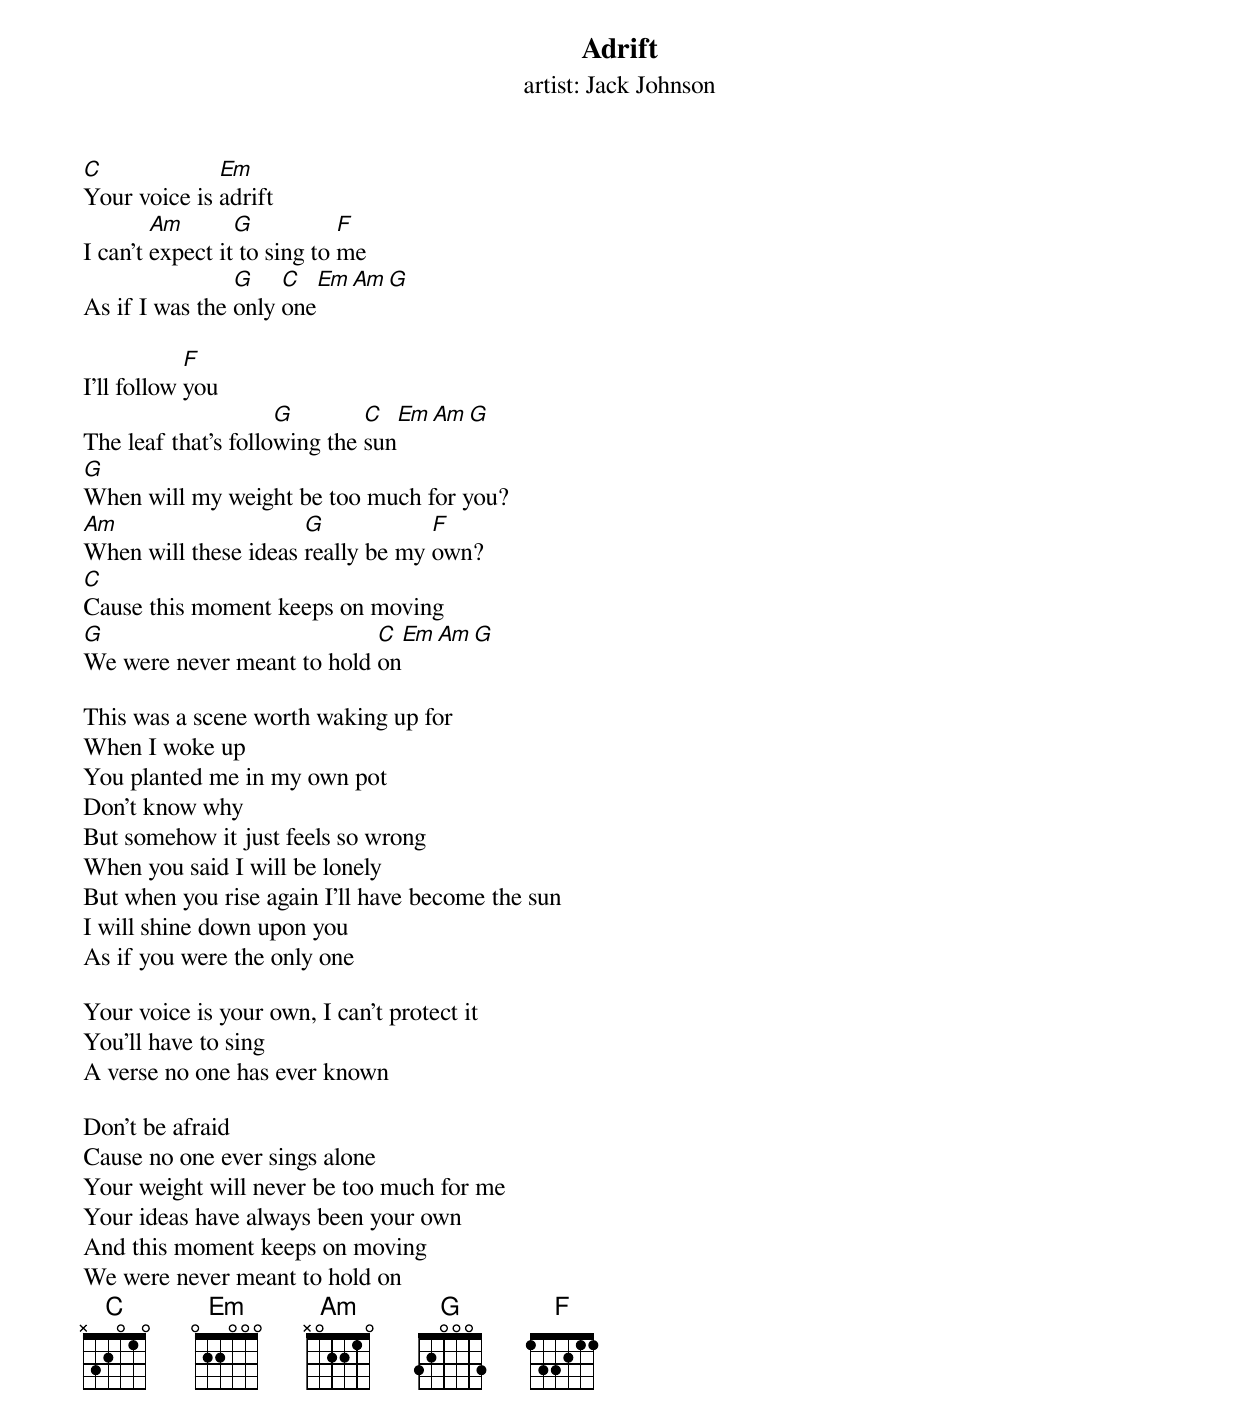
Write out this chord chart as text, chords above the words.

Adrift
artist: Jack Johnson


C             Em
Your voice is adrift
        Am       G           F
I can't expect it to sing to me
                G    C    Em  Am  G
As if I was the only one

            F
I'll follow you
                     G        C    Em  Am  G
The leaf that's following the sun
G
When will my weight be too much for you?
Am                    G            F
When will these ideas really be my own?
C
Cause this moment keeps on moving
G                           C   Em  Am  G
We were never meant to hold on

This was a scene worth waking up for
When I woke up
You planted me in my own pot
Don't know why
But somehow it just feels so wrong
When you said I will be lonely
But when you rise again I'll have become the sun
I will shine down upon you
As if you were the only one

Your voice is your own, I can't protect it
You'll have to sing
A verse no one has ever known

Don't be afraid
Cause no one ever sings alone
Your weight will never be too much for me
Your ideas have always been your own
And this moment keeps on moving
We were never meant to hold on
